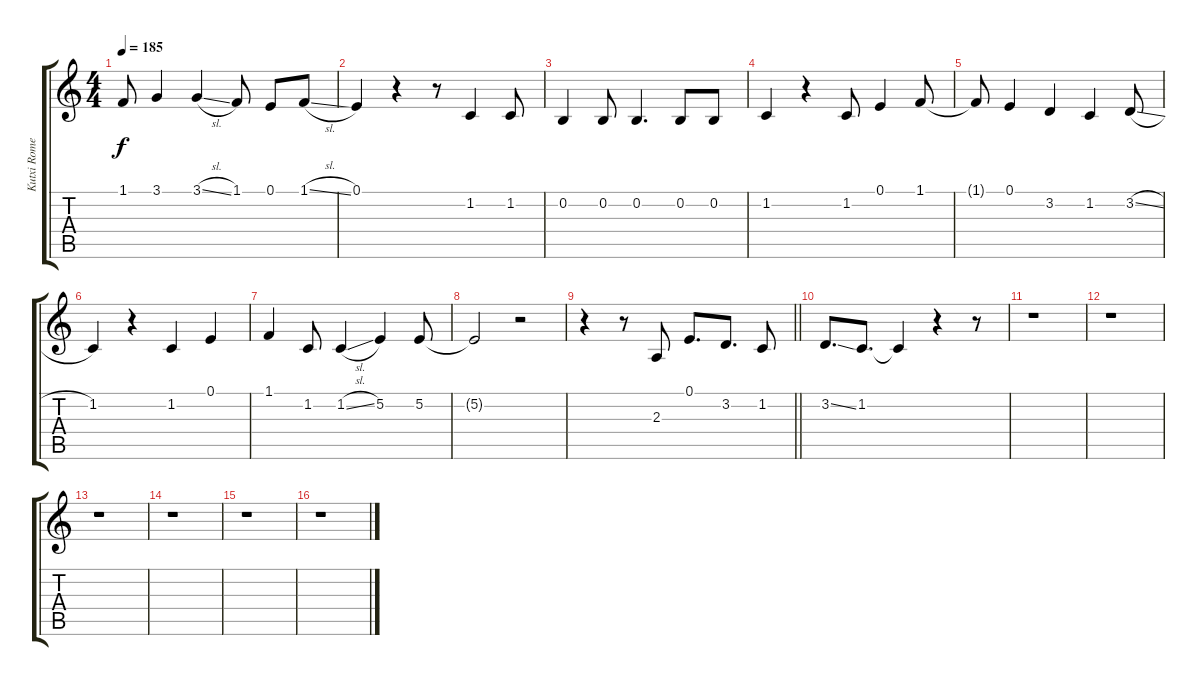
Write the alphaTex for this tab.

\track ("Kutxi Romero - Voz" "Kutxi Rome") {instrument oboe}
\staff {score tabs}
\tuning (E4 B3 G3 D3 A2 E2) {hide}
\ts (4 4)
\tempo 185
\clef g2
\ks c
1.1{t}.8{dy f} 3.1.4 3.1{sl}.4 1.1.8 0.1.8 1.1{sl}.8 |
0.1.4 r.4 r.8 1.2.4 1.2.8 |
0.2.4 0.2.8 0.2.4{d} 0.2.8 0.2.8 |
1.2.4 r.4 1.2.8 0.1.4 1.1.8 |
1.1{t}.8 0.1.4 3.2.4 1.2.4 3.2{sl}.8 |
1.2.4 r.4 1.2.4 0.1.4 |
1.1.4 1.2.8 1.2{sl}.4 5.2.4 5.2.8 |
5.2{t}.2 r.2 |
\barLineRight lightlight
r.4 r.8 2.3.8 0.1.8{d} 3.2.8{d} 1.2.8 |
\section ("" "")
3.2{ss}.8{d} 1.2.8{d} 1.2{t}.4 r.4 r.8 |
r.1 |
r.1 |
r.1 |
r.1 |
r.1 |
r.1
